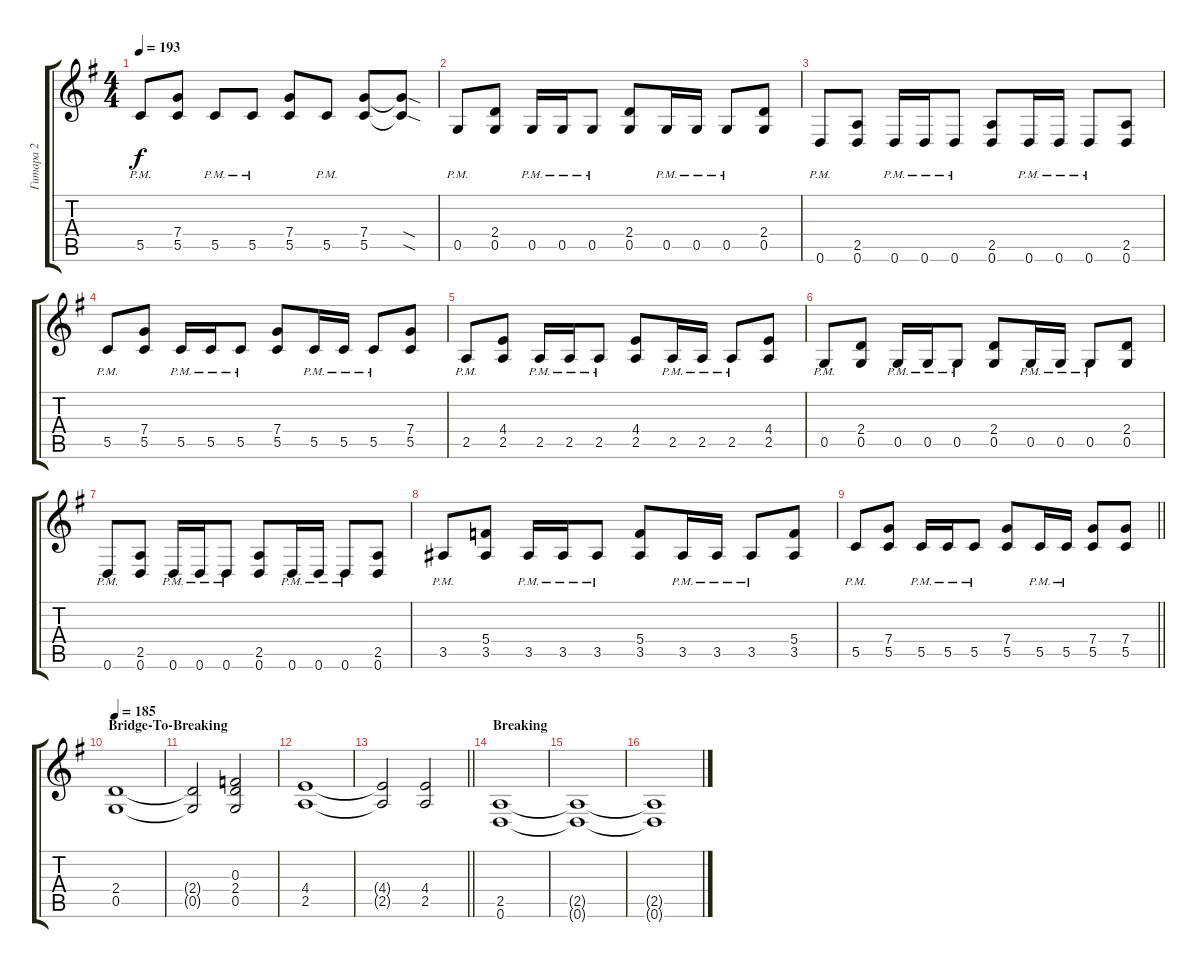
\track ("Гитара 2" "Гитара 2") {instrument distortionguitar}
\staff {score tabs}
\tuning (D4 A3 F3 C3 G2 D2) {hide}
\ts (4 4)
\tempo 193
\clef g2
\ks eminor
5.5{pm}.8{dy f} (7.4 5.5).8 5.5{pm}.8 5.5{pm}.8 (7.4 5.5).8 5.5{pm}.8 (7.4 5.5).8 (7.4{sod t} 5.5{sod t}).8 |
0.5{pm}.8 (2.4 0.5).8 0.5{pm}.16 0.5{pm}.16 0.5{pm}.8 (2.4 0.5).8 0.5{pm}.16 0.5{pm}.16 0.5{pm}.8 (2.4 0.5).8 |
0.6{pm}.8 (2.5 0.6).8 0.6{pm}.16 0.6{pm}.16 0.6{pm}.8 (2.5 0.6).8 0.6{pm}.16 0.6{pm}.16 0.6{pm}.8 (2.5 0.6).8 |
5.5{pm}.8 (7.4 5.5).8 5.5{pm}.16 5.5{pm}.16 5.5{pm}.8 (7.4 5.5).8 5.5{pm}.16 5.5{pm}.16 5.5{pm}.8 (7.4 5.5).8 |
2.5{pm}.8 (4.4 2.5).8 2.5{pm}.16 2.5{pm}.16 2.5{pm}.8 (4.4 2.5).8 2.5{pm}.16 2.5{pm}.16 2.5{pm}.8 (4.4 2.5).8 |
0.5{pm}.8 (2.4 0.5).8 0.5{pm}.16 0.5{pm}.16 0.5{pm}.8 (2.4 0.5).8 0.5{pm}.16 0.5{pm}.16 0.5{pm}.8 (2.4 0.5).8 |
0.6{pm}.8 (2.5 0.6).8 0.6{pm}.16 0.6{pm}.16 0.6{pm}.8 (2.5 0.6).8 0.6{pm}.16 0.6{pm}.16 0.6{pm}.8 (2.5 0.6).8 |
3.5{pm}.8 (5.4 3.5).8 3.5{pm}.16 3.5{pm}.16 3.5{pm}.8 (5.4 3.5).8 3.5{pm}.16 3.5{pm}.16 3.5{pm}.8 (5.4 3.5).8 |
\barLineRight lightlight
5.5{pm}.8 (7.4 5.5).8 5.5{pm}.16 5.5{pm}.16 5.5{pm}.8 (7.4 5.5).8 5.5{pm}.16 5.5{pm}.16 (7.4 5.5).8 (7.4 5.5).8 |
\section ("" "Bridge-To-Breaking")
\tempo 185
(2.4 0.5).1 |
(2.4{t} 0.5{t}).2 (0.3 2.4 0.5).2 |
(4.4 2.5).1 |
\barLineRight lightlight
(4.4{t} 2.5{t}).2 (4.4 2.5).2 |
\section ("" "Breaking")
(2.5 0.6).1 |
(2.5{t} 0.6{t}).1 |
(2.5{t} 0.6{t}).1
